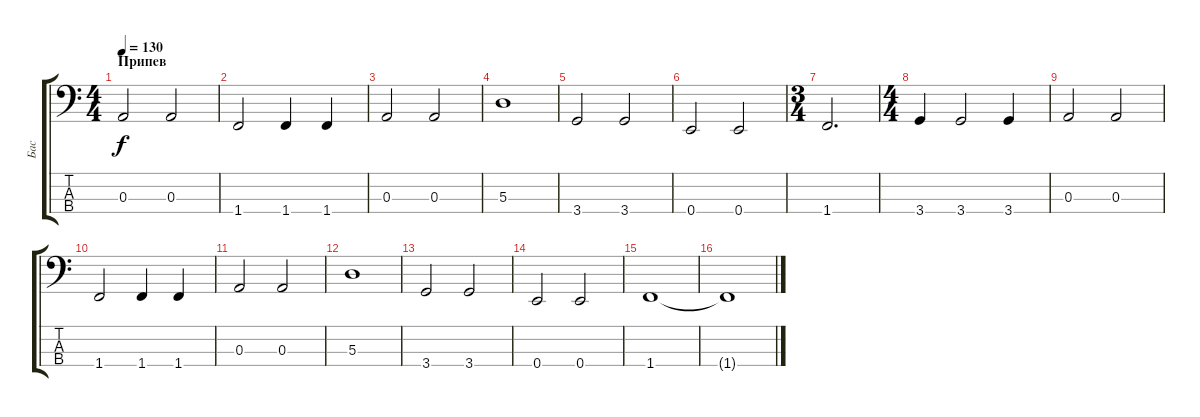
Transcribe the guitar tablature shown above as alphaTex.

\track ("Бас" "Бас") {solo instrument electricbassfinger}
\staff {score tabs}
\tuning (G2 D2 A1 E1) {hide}
\ts (4 4)
\section ("" "Припев")
\tempo 130
\clef f4
\ks c
0.3.2{dy f} 0.3.2 |
1.4.2 1.4.4 1.4.4 |
0.3.2 0.3.2 |
5.3.1 |
3.4.2 3.4.2 |
0.4.2 0.4.2 |
\ts (3 4)
1.4.2{d} |
\ts (4 4)
3.4.4 3.4.2 3.4.4 |
0.3.2 0.3.2 |
1.4.2 1.4.4 1.4.4 |
0.3.2 0.3.2 |
5.3.1 |
3.4.2 3.4.2 |
0.4.2 0.4.2 |
1.4.1 |
1.4{t}.1
